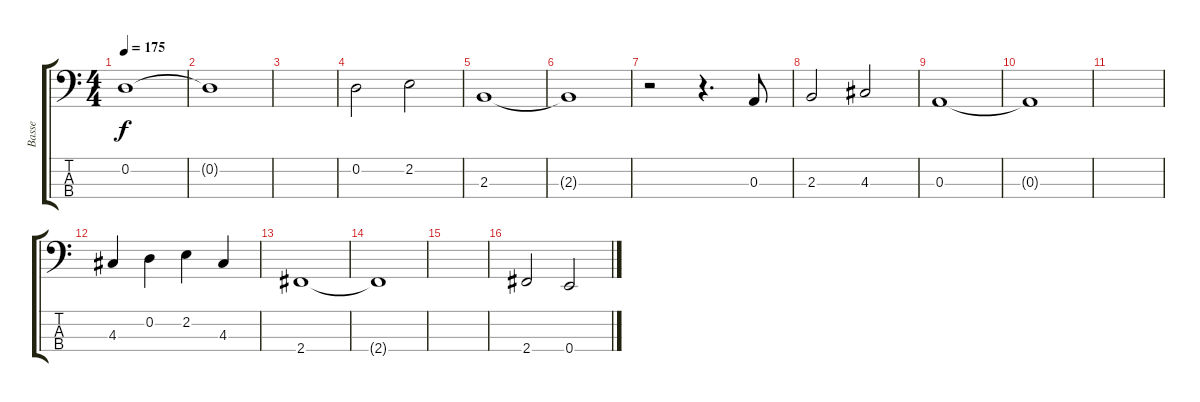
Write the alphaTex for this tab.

\track ("Basse" "Basse") {instrument acousticguitarnylon}
\staff {score tabs}
\tuning (G2 D2 A1 E1) {hide}
\ts (4 4)
\tempo 175
\clef f4
\ks c
0.2.1{dy f} |
0.2{t}.1 |
|
0.2.2 2.2.2 |
2.3.1 |
2.3{t}.1 |
r.2 r.4{d} 0.3.8 |
2.3.2 4.3.2 |
0.3.1 |
0.3{t}.1 |
|
4.3.4 0.2.4 2.2.4 4.3.4 |
2.4.1 |
2.4{t}.1 |
|
2.4.2 0.4.2
